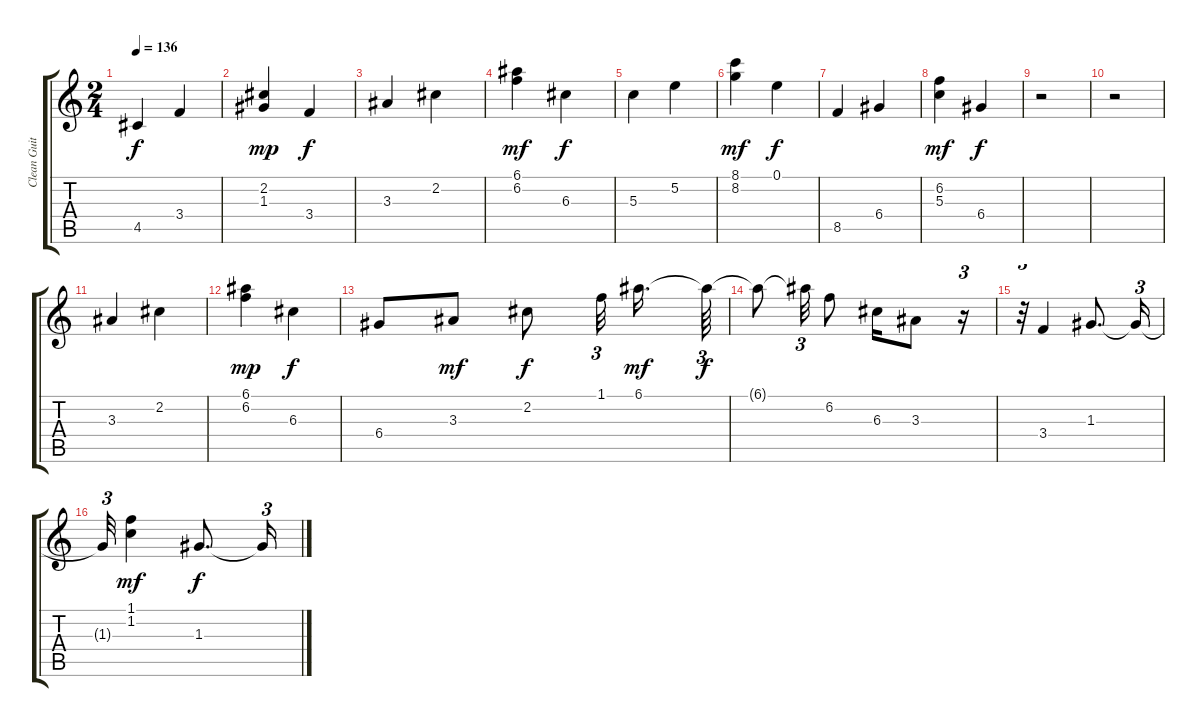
\track ("Clean Guitar" "Clean Guit") {instrument electricguitarjazz}
\staff {score tabs}
\tuning (E4 B3 G3 D3 A2 E2) {hide}
\ts (2 4)
\tempo 136
\clef g2
\ks c
4.5.4{dy f} 3.4.4 |
(2.2 1.3).4{dy mp} 3.4.4{dy f} |
3.3.4 2.2.4 |
(6.1 6.2).4{dy mf} 6.3.4{dy f} |
5.3.4 5.2.4 |
(8.1 8.2).4{dy mf} 0.1.4{dy f} |
8.5.4 6.4.4 |
(6.2 5.3).4{dy mf} 6.4.4{dy f} |
r.2 |
r.2 |
3.3.4 2.2.4 |
(6.1 6.2).4{dy mp} 6.3.4{dy f} |
6.4.8 3.3.8{dy mf} 2.2.8{dy f} 1.1.32{tu (3 2) beam splitsecondary} 6.1.16{d dy mf} 6.1{t}.64{tu (3 2) dy f} |
6.1{t}.8 6.1{t}.32{tu (3 2)} 6.2.8 6.3.16 3.3.8 r.16{tu (3 2)} |
r.32{tu (3 2)} 3.4.4 1.3.8{d} 1.3{t}.16{tu (3 2)} |
1.3{t}.32{tu (3 2)} (1.1 1.2).4{dy mf} 1.3.8{d dy f} 1.3{t}.16{tu (3 2)}
